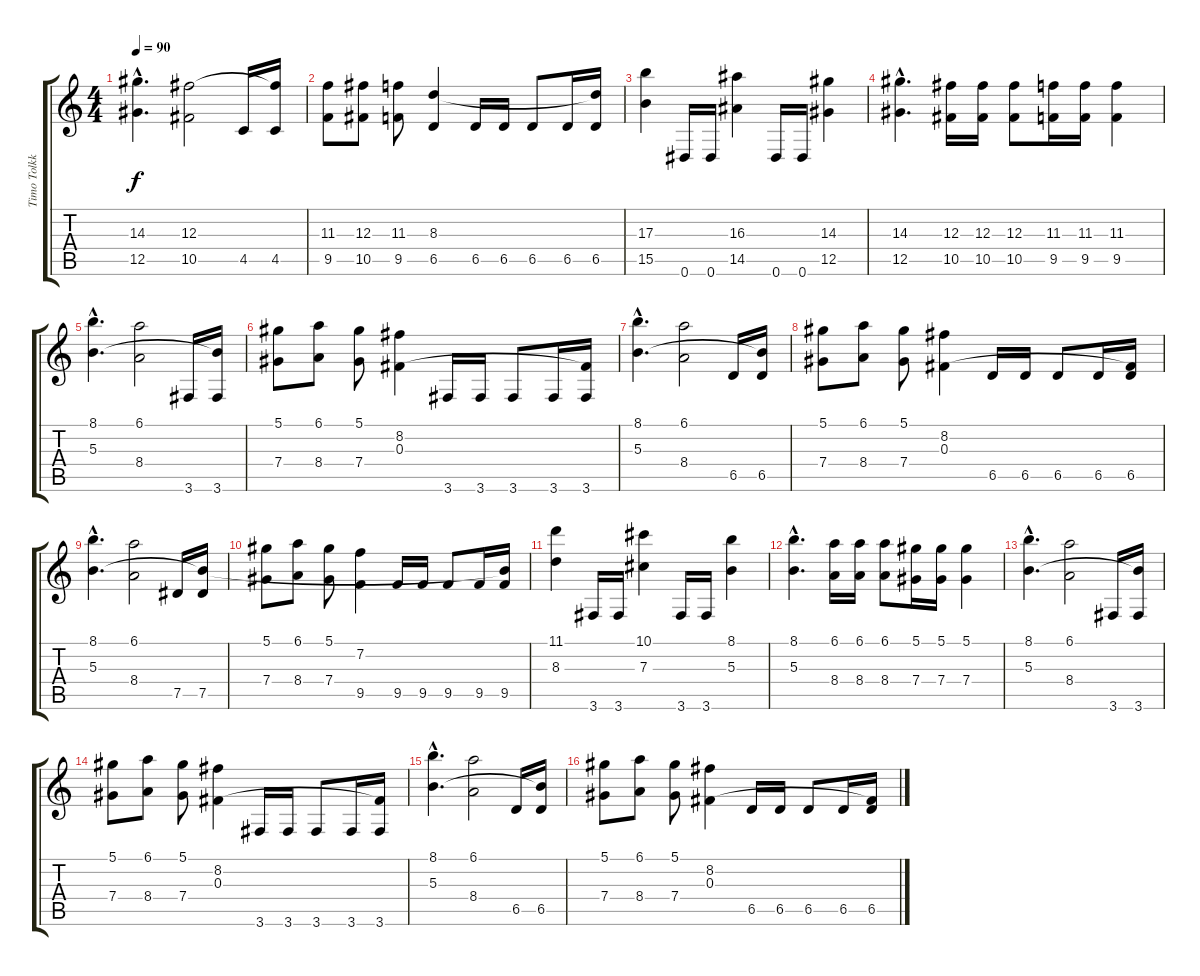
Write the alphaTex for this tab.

\track ("Timo Tolkki Rythm Gtr." "Timo Tolkk") {instrument distortionguitar}
\staff {score tabs}
\tuning (Eb4 Bb3 Gb3 Db3 Ab2 Eb2) {hide}
\ts (4 4)
\tempo 90
\clef g2
\ks c
(14.3{hac} 12.5{hac}).4{d dy f} (12.3 10.5).2 4.5.16 (12.3{t} 4.5).16 |
(11.3 9.5).8 (12.3 10.5).8 (11.3 9.5).8 (8.3 6.5).4 6.5.16 6.5.16 6.5.8 6.5.16 (8.3{t} 6.5).16 |
(17.3 15.5).4 0.6.16 0.6.16 (16.3 14.5).4 0.6.16 0.6.16 (14.3 12.5).4 |
(14.3{hac} 12.5{hac}).4{d} (12.3 10.5).16 (12.3 10.5).16 (12.3 10.5).8 (11.3 9.5).16 (11.3 9.5).16 (11.3 9.5).4 |
(8.1{hac} 5.3{hac}).4{d instrument synthstrings2} (6.1 8.4).2 3.6.16 (5.3{t} 3.6).16 |
(5.1 7.4).8 (6.1 8.4).8 (5.1 7.4).8 (8.2 0.3).4 3.6.16 3.6.16 3.6.8 3.6.16 (0.3{t} 3.6).16 |
(8.1{hac} 5.3{hac}).4{d} (6.1 8.4).2 6.5.16 (5.3{t} 6.5).16 |
(5.1 7.4).8 (6.1 8.4).8 (5.1 7.4).8 (8.2 0.3).4 6.5.16 6.5.16 6.5.8 6.5.16 (0.3{t} 6.5).16 |
(8.1{hac} 5.3{hac}).4{d} (6.1 8.4).2 7.5.16 (5.3{t} 7.5).16 |
(5.1 7.4).8 (6.1 8.4).8 (5.1 7.4).8 (7.2 9.5).4 9.5.16 9.5.16 9.5.8 9.5.16 (5.3{t} 9.5).16 |
(11.1 8.3).4 3.6.16 3.6.16 (10.1 7.3).4 3.6.16 3.6.16 (8.1 5.3).4 |
(8.1{hac} 5.3{hac}).4{d} (6.1 8.4).16 (6.1 8.4).16 (6.1 8.4).8 (5.1 7.4).16 (5.1 7.4).16 (5.1 7.4).4 |
(8.1{hac} 5.3{hac}).4{d instrument synthstrings2} (6.1 8.4).2 3.6.16 (5.3{t} 3.6).16 |
(5.1 7.4).8 (6.1 8.4).8 (5.1 7.4).8 (8.2 0.3).4 3.6.16 3.6.16 3.6.8 3.6.16 (0.3{t} 3.6).16 |
(8.1{hac} 5.3{hac}).4{d} (6.1 8.4).2 6.5.16 (5.3{t} 6.5).16 |
(5.1 7.4).8 (6.1 8.4).8 (5.1 7.4).8 (8.2 0.3).4 6.5.16 6.5.16 6.5.8 6.5.16 (0.3{t} 6.5).16
